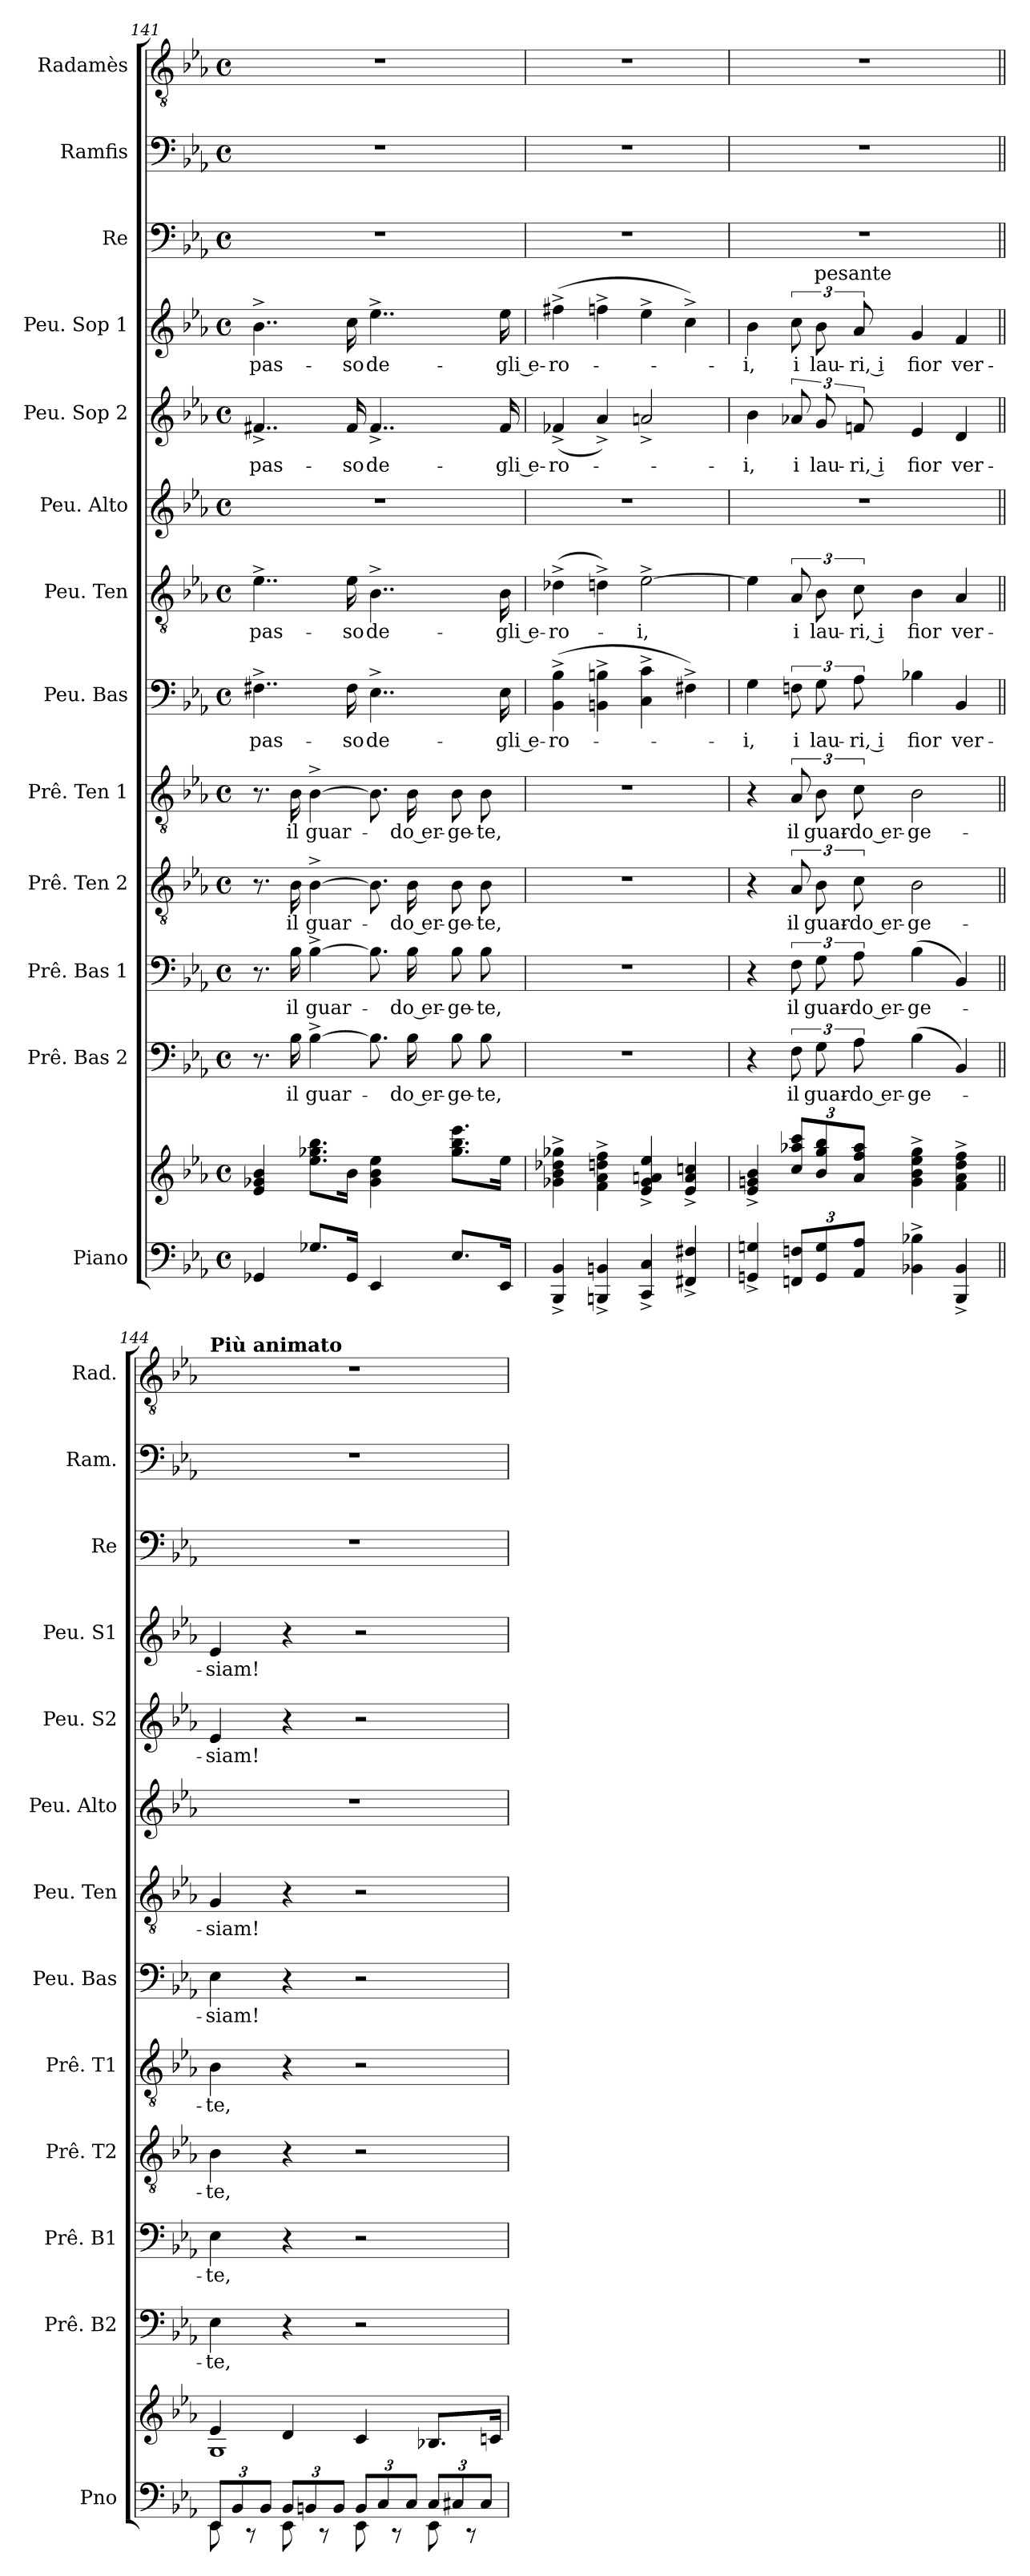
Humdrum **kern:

**kern	**kern	**dynam	**kern	**text	**kern	**text	**kern	**text	**kern	**text	**kern	**text	**kern	**text	**kern	**kern	**text	**kern	**text	**kern	**kern	**kern
*part13	*part13	*part13	*part12	*part12	*part11	*part11	*part10	*part10	*part9	*part9	*part8	*part8	*part7	*part7	*part6	*part5	*part5	*part4	*part4	*part3	*part2	*part1
*staff14	*staff13	*staff13/14	*staff12	*staff12	*staff11	*staff11	*staff10	*staff10	*staff9	*staff9	*staff8	*staff8	*staff7	*staff7	*staff6	*staff5	*staff5	*staff4	*staff4	*staff3	*staff2	*staff1
*I"Piano	*	*	*I"Prê. Bas 2	*	*I"Prê. Bas 1	*	*I"Prê. Ten 2	*	*I"Prê. Ten 1	*	*I"Peu. Bas	*	*I"Peu. Ten	*	*I"Peu. Alto	*I"Peu. Sop 2	*	*I"Peu. Sop 1	*	*I"Re	*I"Ramfis	*I"Radamès
*I'Pno	*	*	*I'Prê. B2	*	*I'Prê. B1	*	*I'Prê. T2	*	*I'Prê. T1	*	*I'Peu. Bas	*	*I'Peu. Ten	*	*I'Peu. Alto	*I'Peu. S2	*	*I'Peu. S1	*	*I'Re	*I'Ram.	*I'Rad.
*clefF4	*clefG2	*	*clefF4	*	*clefF4	*	*clefGv2	*	*clefGv2	*	*clefF4	*	*clefGv2	*	*clefG2	*clefG2	*	*clefG2	*	*clefF4	*clefF4	*clefGv2
*k[b-e-a-]	*k[b-e-a-]	*	*k[b-e-a-]	*	*k[b-e-a-]	*	*k[b-e-a-]	*	*k[b-e-a-]	*	*k[b-e-a-]	*	*k[b-e-a-]	*	*k[b-e-a-]	*k[b-e-a-]	*	*k[b-e-a-]	*	*k[b-e-a-]	*k[b-e-a-]	*k[b-e-a-]
*M4/4	*M4/4	*	*M4/4	*	*M4/4	*	*M4/4	*	*M4/4	*	*M4/4	*	*M4/4	*	*M4/4	*M4/4	*	*M4/4	*	*M4/4	*M4/4	*M4/4
*met(c)	*met(c)	*	*met(c)	*	*met(c)	*	*met(c)	*	*met(c)	*	*met(c)	*	*met(c)	*	*met(c)	*met(c)	*	*met(c)	*	*met(c)	*met(c)	*met(c)
=141	=141	=141	=141	=141	=141	=141	=141	=141	=141	=141	=141	=141	=141	=141	=141	=141	=141	=141	=141	=141	=141	=141
!	!	!	!	!	!	!	!	!	!	!	!	!LO:LY:b:color=#0055FF	!	!LO:LY:b:color=#AA0000	!	!	!LO:LY:b:color=#0055FF	!	!LO:LY:b:color=#0055FF	!	!	!
4GG-X/	4e-/ 4g-X/ 4b-/	.	8.r	.	8.r	.	8.r	.	8.r	.	4..F#X^\	pas-	4..e-^\	pas-	1r	4..f#X^/	pas-	4..b-^\	pas-	1r	1r	1r
!	!	!	!	!LO:LY:b:color=#0055FF	!	!LO:LY:b:color=#0055FF	!	!LO:LY:b:color=#0055FF	!	!LO:LY:b:color=#0055FF	!	!	!	!	!	!	!	!	!	!	!	!
.	.	.	16B-\	il	16B-\	il	16B-\	il	16B-\	il	.	.	.	.	.	.	.	.	.	.	.	.
!	!	!	!	!LO:LY:b:color=#0055FF	!	!LO:LY:b:color=#0055FF	!	!LO:LY:b:color=#0055FF	!	!LO:LY:b:color=#0055FF	!	!	!	!	!	!	!	!	!	!	!	!
8.G-X/L	8.ee-\ 8.gg-X\ 8.bb-\L	.	[4B-^\	guar-	[4B-^\	guar-	[4B-^\	guar-	[4B-^\	guar-	.	.	.	.	.	.	.	.	.	.	.	.
!	!	!	!	!	!	!	!	!	!	!	!	!LO:LY:b:color=#0055FF	!	!LO:LY:b:color=#AA0000	!	!	!LO:LY:b:color=#0055FF	!	!LO:LY:b:color=#0055FF	!	!	!
16GG-/Jk	16b-\Jk	.	.	.	.	.	.	.	.	.	16F#\	-so	16e-\	-so	.	16f#/	-so	16cc\	-so	.	.	.
!	!	!	!	!	!	!	!	!	!	!	!	!LO:LY:b:color=#0055FF	!	!LO:LY:b:color=#AA0000	!	!	!LO:LY:b:color=#0055FF	!	!LO:LY:b:color=#0055FF	!	!	!
4EE-/	4g-\ 4b-\ 4ee-\	.	8.B-\]	.	8.B-\]	.	8.B-\]	.	8.B-\]	.	4..E-^\	de-	4..B-^\	de-	.	4..f#^/	de-	4..ee-^\	de-	.	.	.
!	!	!	!	!LO:LY:b:color=#0055FF	!	!LO:LY:b:color=#0055FF	!	!LO:LY:b:color=#0055FF	!	!LO:LY:b:color=#0055FF	!	!	!	!	!	!	!	!	!	!	!	!
.	.	.	16B-\	do er-	16B-\	do er-	16B-\	do er-	16B-\	do er-	.	.	.	.	.	.	.	.	.	.	.	.
!	!	!	!	!LO:LY:b:color=#0055FF	!	!LO:LY:b:color=#0055FF	!	!LO:LY:b:color=#0055FF	!	!LO:LY:b:color=#0055FF	!	!	!	!	!	!	!	!	!	!	!	!
8.E-/L	8.gg-\ 8.bb-\ 8.eee-\L	.	8B-\	-ge-	8B-\	-ge-	8B-\	-ge-	8B-\	-ge-	.	.	.	.	.	.	.	.	.	.	.	.
!	!	!	!	!LO:LY:b:color=#0055FF	!	!LO:LY:b:color=#0055FF	!	!LO:LY:b:color=#0055FF	!	!LO:LY:b:color=#0055FF	!	!	!	!	!	!	!	!	!	!	!	!
.	.	.	8B-\	-te,	8B-\	-te,	8B-\	-te,	8B-\	-te,	.	.	.	.	.	.	.	.	.	.	.	.
!	!	!	!	!	!	!	!	!	!	!	!	!LO:LY:b:color=#0055FF	!	!LO:LY:b:color=#AA0000	!	!	!LO:LY:b:color=#0055FF	!	!LO:LY:b:color=#0055FF	!	!	!
16EE-/Jk	16ee-\Jk	.	.	.	.	.	.	.	.	.	16E-\	gli e-	16B-\	gli e-	.	16f#/	gli e-	16ee-\	gli e-	.	.	.
!!LO:PB:g=z
=142	=142	=142	=142	=142	=142	=142	=142	=142	=142	=142	=142	=142	=142	=142	=142	=142	=142	=142	=142	=142	=142	=142
!	!	!	!	!	!	!	!	!	!	!	!	!LO:LY:b:color=#0055FF	!	!LO:LY:b:color=#AA0000	!	!	!LO:LY:b:color=#0055FF	!	!LO:LY:b:color=#0055FF	!	!	!
4BBB-/^ 4BB-/^	4g-X\^ 4b-\^ 4dd-X\^ 4gg-X\^	.	1r	.	1r	.	1r	.	1r	.	(>4BB-\^ 4B-\^	-ro-	(>4d-X^\	-ro-	1r	(<4f-X^/	-ro-	(>4ff#X^\	-ro-	1r	1r	1r
4BBBn/^ 4BBn/^	4f\^ 4a-\^ 4ddn\^ 4ff\^	.	.	.	.	.	.	.	.	.	4BBn\^ 4Bn\^	.	4dn^\)	.	.	4a-^/)	.	4ffn^\	.	.	.	.
!	!	!	!	!	!	!	!	!	!	!	!	!	!	!LO:LY:b:color=#AA0000	!	!	!	!	!	!	!	!
4CC/^ 4C/^	4e-/^ 4g-/^ 4an/^ 4ee-/^	.	.	.	.	.	.	.	.	.	4C\^ 4c\^	.	[2e-^\	-i,	.	2an^/	.	4ee-^\	.	.	.	.
4FF#X/^ 4F#X/^	4e-/^ 4a/^ 4ccn/^	.	.	.	.	.	.	.	.	.	4F#X^\)	.	.	.	.	.	.	4cc^\)	.	.	.	.
=143	=143	=143	=143	=143	=143	=143	=143	=143	=143	=143	=143	=143	=143	=143	=143	=143	=143	=143	=143	=143	=143	=143
!	!	!	!	!	!	!	!	!	!	!	!	!LO:LY:b:color=#0055FF	!	!	!	!	!LO:LY:b:color=#0055FF	!	!LO:LY:b:color=#0055FF	!	!	!
4GGn/^ 4Gn/^	4e-/^ 4gn/^ 4b-/^	.	4r	.	4r	.	4r	.	4r	.	4G\	-i,	4e-\]	.	1r	4b-\	-i,	4b-\	-i,	1r	1r	1r
*Xbrackettup	*Xbrackettup	*	*	*	*	*	*	*	*	*	*	*	*	*	*	*	*	*	*	*	*	*
!	!	!	!	!LO:LY:b:color=#0055FF	!	!LO:LY:b:color=#0055FF	!	!LO:LY:b:color=#0055FF	!	!LO:LY:b:color=#0055FF	!	!LO:LY:b:color=#0055FF	!	!LO:LY:b:color=#AA0000	!	!	!LO:LY:b:color=#0055FF	!	!LO:LY:b:color=#0055FF	!	!	!
12FFn/ 12Fn/L	12cc/ 12aa-X/ 12ccc/L	.	12F\	il	12F\	il	12A-/	il	12A-/	il	12Fn\	i	12A-/	i	.	12a-X/	i	12cc\	i	.	.	.
!	!	!	!	!	!	!	!	!	!	!	!	!	!	!	!	!	!	!LO:TX:a:t=pesante	!	!	!	!
!	!	!	!	!LO:LY:b:color=#0055FF	!	!LO:LY:b:color=#0055FF	!	!LO:LY:b:color=#0055FF	!	!LO:LY:b:color=#0055FF	!	!LO:LY:b:color=#0055FF	!	!LO:LY:b:color=#AA0000	!	!	!LO:LY:b:color=#0055FF	!	!LO:LY:b:color=#0055FF	!	!	!
12GG/ 12G/	12b-/ 12gg/ 12bb-/	.	12G\	guar-	12G\	guar-	12B-\	guar-	12B-\	guar-	12G\	lau-	12B-\	lau-	.	12g/	lau-	12b-\	lau-	.	.	.
!	!	!	!	!LO:LY:b:color=#0055FF	!	!LO:LY:b:color=#0055FF	!	!LO:LY:b:color=#0055FF	!	!LO:LY:b:color=#0055FF	!	!LO:LY:b:color=#0055FF	!	!LO:LY:b:color=#AA0000	!	!	!LO:LY:b:color=#0055FF	!	!LO:LY:b:color=#0055FF	!	!	!
12AA-/ 12A-/J	12a-/ 12ff/ 12aa-/J	.	12A-\	do er-	12A-\	do er-	12c\	do er-	12c\	do er-	12A-\	ri, i	12c\	ri, i	.	12fn/	ri, i	12a-/	ri, i	.	.	.
!	!	!	!	!LO:LY:b:color=#0055FF	!	!LO:LY:b:color=#0055FF	!	!LO:LY:b:color=#0055FF	!	!LO:LY:b:color=#0055FF	!	!LO:LY:b:color=#0055FF	!	!LO:LY:b:color=#AA0000	!	!	!LO:LY:b:color=#0055FF	!	!LO:LY:b:color=#0055FF	!	!	!
4BB-X\^ 4B-X\^	4g\^ 4b-\^ 4ee-\^ 4gg\^	.	(>4B-\	-ge-	(>4B-\	-ge-	2B-\	-ge-	2B-\	-ge-	4B-X\	fior	4B-\	fior	.	4e-/	fior	4g/	fior	.	.	.
!	!	!	!	!	!	!	!	!	!	!	!	!LO:LY:b:color=#0055FF	!	!LO:LY:b:color=#AA0000	!	!	!LO:LY:b:color=#0055FF	!	!LO:LY:b:color=#0055FF	!	!	!
4BBB-/^ 4BB-/^	4f\^ 4a-\^ 4dd\^ 4ff\^	.	4BB-/)	.	4BB-/)	.	.	.	.	.	4BB-/	ver-	4A-/	ver-	.	4d/	ver-	4f/	ver-	.	.	.
=144||	=144||	=144||	=144||	=144||	=144||	=144||	=144||	=144||	=144||	=144||	=144||	=144||	=144||	=144||	=144||	=144||	=144||	=144||	=144||	=144||	=144||	=144||
!!LO:REH:place=s1:a:fs=18:t=L
*	*	*	*	*	*	*	*	*	*	*	*	*	*	*	*	*	*	*	*	*	*	*MM132
*^	*^	*	*	*	*	*	*	*	*	*	*	*	*	*	*	*	*	*	*	*	*	*
!	!	!	!	!	!	!	!	!	!	!	!	!	!	!	!	!	!	!	!	!	!	!	!	!LO:TX:a:B:t=Più animato
!	!	!	!	!LO:DY:a=2	!	!LO:LY:b:color=#0055FF	!	!LO:LY:b:color=#0055FF	!	!LO:LY:b:color=#0055FF	!	!LO:LY:b:color=#0055FF	!	!LO:LY:b:color=#0055FF	!	!LO:LY:b:color=#AA0000	!	!	!LO:LY:b:color=#0055FF	!	!LO:LY:b:color=#0055FF	!	!	!
!	!	!	!	!LO:DY:n=1:a	!	!	!	!	!	!	!	!	!	!	!	!	!	!	!	!	!	!	!	!
12EE-/L	8EE-\	4e-/	1G	p mf	4E-\	-te,	4E-\	-te,	4B-\	-te,	4B-\	-te,	4E-\	-siam!	4G/	-siam!	1r	4e-/	-siam!	4e-/	-siam!	1r	1r	1r
12BB-/	.	.	.	.	.	.	.	.	.	.	.	.	.	.	.	.	.	.	.	.	.	.	.	.
.	8r	.	.	.	.	.	.	.	.	.	.	.	.	.	.	.	.	.	.	.	.	.	.	.
12BB-/J	.	.	.	.	.	.	.	.	.	.	.	.	.	.	.	.	.	.	.	.	.	.	.	.
12BB-/L	8EE-\	4d/	.	.	4r	.	4r	.	4r	.	4r	.	4r	.	4r	.	.	4r	.	4r	.	.	.	.
12BBn/	.	.	.	.	.	.	.	.	.	.	.	.	.	.	.	.	.	.	.	.	.	.	.	.
.	8r	.	.	.	.	.	.	.	.	.	.	.	.	.	.	.	.	.	.	.	.	.	.	.
12BB/J	.	.	.	.	.	.	.	.	.	.	.	.	.	.	.	.	.	.	.	.	.	.	.	.
12BB/L	8EE-\	4c/	.	.	2r	.	2r	.	2r	.	2r	.	2r	.	2r	.	.	2r	.	2r	.	.	.	.
12C/	.	.	.	.	.	.	.	.	.	.	.	.	.	.	.	.	.	.	.	.	.	.	.	.
.	8r	.	.	.	.	.	.	.	.	.	.	.	.	.	.	.	.	.	.	.	.	.	.	.
12C/J	.	.	.	.	.	.	.	.	.	.	.	.	.	.	.	.	.	.	.	.	.	.	.	.
12C/L	8EE-\	8.B-X/L	.	.	.	.	.	.	.	.	.	.	.	.	.	.	.	.	.	.	.	.	.	.
12C#X/	.	.	.	.	.	.	.	.	.	.	.	.	.	.	.	.	.	.	.	.	.	.	.	.
.	8r	.	.	.	.	.	.	.	.	.	.	.	.	.	.	.	.	.	.	.	.	.	.	.
12C#/J	.	.	.	.	.	.	.	.	.	.	.	.	.	.	.	.	.	.	.	.	.	.	.	.
.	.	16cn/Jk	.	.	.	.	.	.	.	.	.	.	.	.	.	.	.	.	.	.	.	.	.	.
*v	*v	*	*	*	*	*	*	*	*	*	*	*	*	*	*	*	*	*	*	*	*	*	*	*
*	*v	*v	*	*	*	*	*	*	*	*	*	*	*	*	*	*	*	*	*	*	*	*	*
=	=	=	=	=	=	=	=	=	=	=	=	=	=	=	=	=	=	=	=	=	=	=
*-	*-	*-	*-	*-	*-	*-	*-	*-	*-	*-	*-	*-	*-	*-	*-	*-	*-	*-	*-	*-	*-	*-
